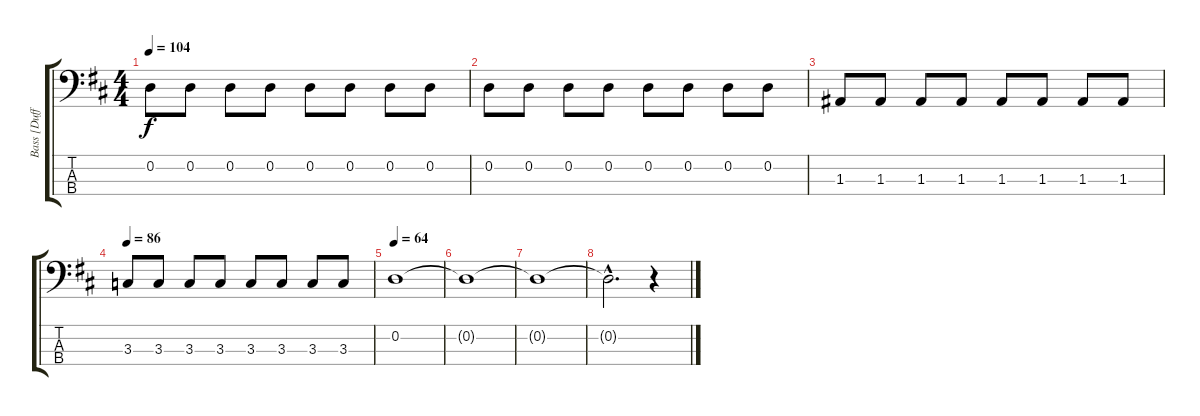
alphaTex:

\track ("Bass [Duff]" "Bass [Duff") {instrument electricbassfinger}
\staff {score tabs}
\tuning (G2 D2 A1 E1) {hide}
\ts (4 4)
\tempo 104
\clef f4
\ks d
0.2.8{dy f} 0.2.8 0.2.8 0.2.8 0.2.8 0.2.8 0.2.8 0.2.8 |
0.2.8 0.2.8 0.2.8 0.2.8 0.2.8 0.2.8 0.2.8 0.2.8 |
1.3.8 1.3.8 1.3.8 1.3.8 1.3.8 1.3.8 1.3.8 1.3.8 |
\tempo 86
3.3.8 3.3.8 3.3.8 3.3.8 3.3.8 3.3.8 3.3.8 3.3.8 |
\tempo 64
0.2.1 |
0.2{t}.1 |
0.2{t}.1 |
0.2{hac t}.2{d volume 0} r.4
